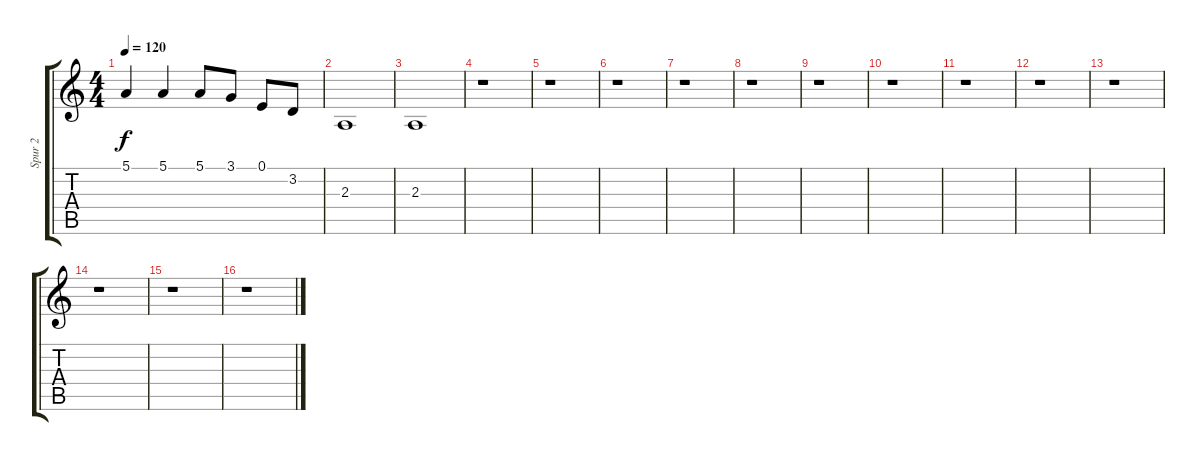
\track ("Spur 2" "Spur 2") {instrument fx7echoes}
\staff {score tabs}
\tuning (E4 B3 G3 D3 A2 E2) {hide}
\ts (4 4)
\tempo 120
\clef g2
\ks c
5.1.4{dy f} 5.1.4 5.1.8 3.1.8 0.1.8 3.2.8 |
2.3.1 |
2.3.1 |
r.1 |
r.1 |
r.1 |
r.1 |
r.1 |
r.1 |
r.1 |
r.1 |
r.1 |
r.1 |
r.1 |
r.1 |
r.1
